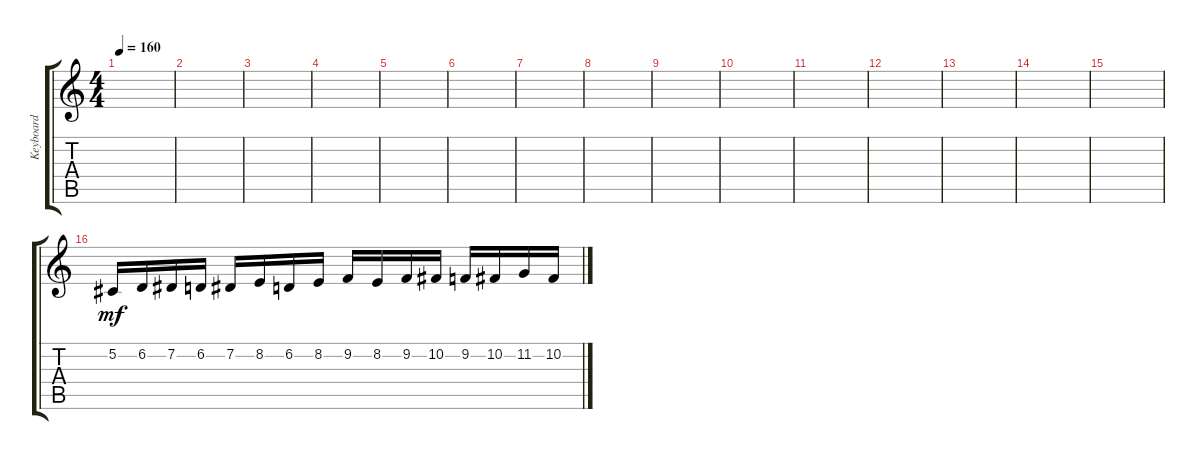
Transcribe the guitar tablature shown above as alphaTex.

\track ("Keyboard" "Keyboard") {instrument acousticgrandpiano}
\staff {score tabs}
\tuning (Db4 Ab3 E3 B2 Gb2 Db2) {hide}
\ts (4 4)
\tempo 160
\clef g2
\ks c
|
|
|
|
|
|
|
|
|
|
|
|
|
|
|
5.2.16{dy mf instrument harpsichord} 6.2.16 7.2.16 6.2.16 7.2.16 8.2.16 6.2.16 8.2.16 9.2.16 8.2.16 9.2.16 10.2.16 9.2.16 10.2.16 11.2.16 10.2.16
